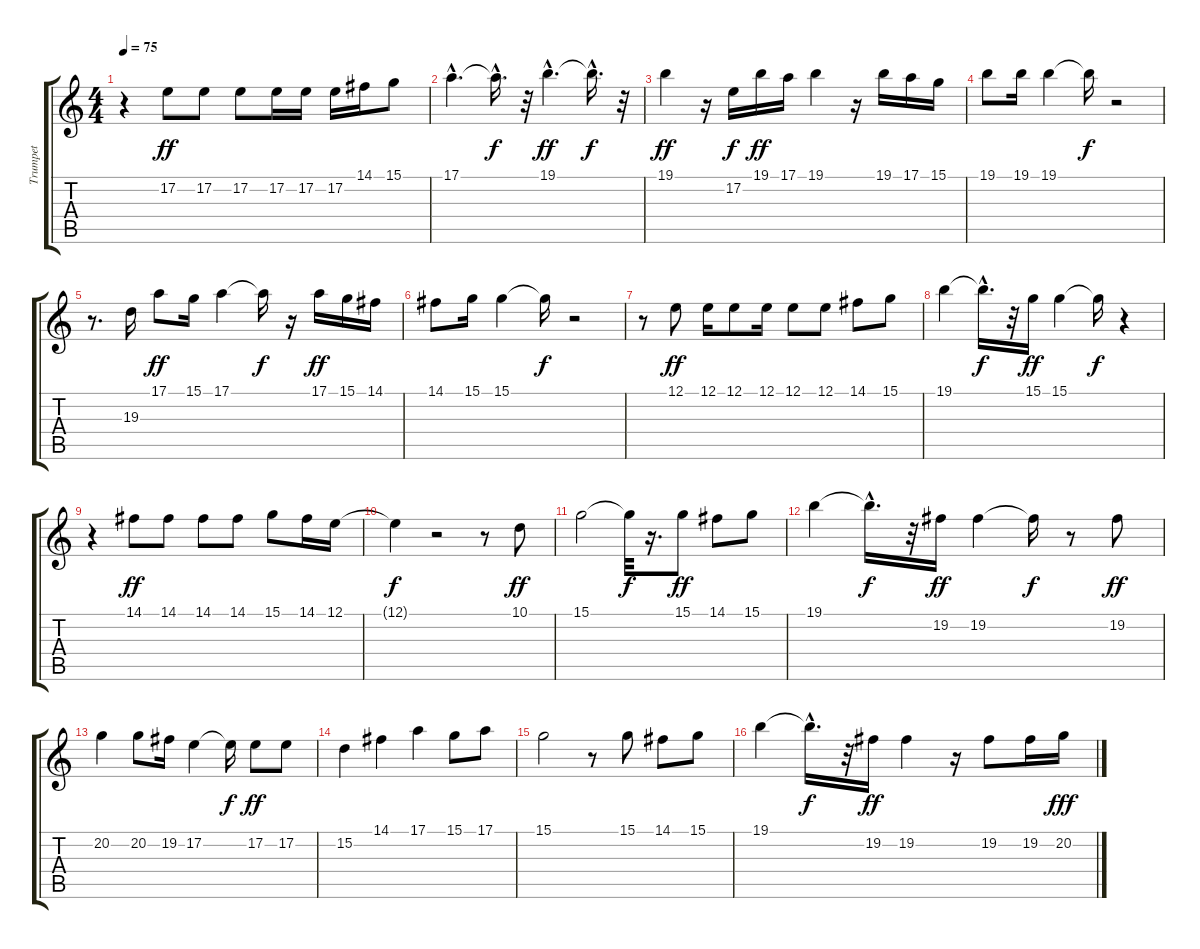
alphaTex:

\track ("Trumpet" "Trumpet") {instrument trumpet}
\staff {score tabs}
\tuning (E4 B3 G3 D3 A2 E2) {hide}
\ts (4 4)
\tempo 75
\clef g2
\ks c
r.4{dy f} 17.2.8{dy ff} 17.2.8 17.2.8 17.2.16 17.2.16 17.2.16 14.1.16 15.1.8 |
17.1{hac}.4{d} 17.1{hac t}.16{d dy f} r.32 19.1{hac}.4{d dy ff} 19.1{hac t}.16{d dy f} r.32 |
19.1.4{dy ff} r.16 17.2.16{dy f} 19.1.16{dy ff} 17.1.16 19.1.4 r.16 19.1.16 17.1.16 15.1.16 |
19.1.8 19.1.16 19.1.4 19.1{t}.16{dy f} r.2 |
r.8{d} 19.3.16 17.1.8{dy ff} 15.1.16 17.1.4 17.1{t}.16{dy f} r.16 17.1.16{dy ff} 15.1.16 14.1.16 |
14.1.8 15.1.16 15.1.4 15.1{t}.16{dy f} r.2 |
r.8 12.1.8{dy ff} 12.1.16 12.1.8 12.1.16 12.1.8 12.1.8 14.1.8 15.1.8 |
19.1.4 19.1{hac t}.16{d dy f} r.32 15.1.16{dy ff} 15.1.4 15.1{t}.16{dy f} r.4 |
r.4 14.1.8{dy ff} 14.1.8 14.1.8 14.1.8 15.1.8 14.1.16 12.1.16 |
12.1{t}.4{dy f} r.2 r.8 10.1.8{dy ff} |
15.1.2 15.1{t}.32{dy f} r.16{d} 15.1.8{dy ff} 14.1.8 15.1.8 |
19.1.4 19.1{hac t}.16{d dy f} r.32 19.2.16{dy ff} 19.2.4 19.2{t}.16{dy f} r.8 19.2.8{dy ff} |
20.2.4 20.2.8 19.2.16 17.2.4 17.2{t}.16{dy f} 17.2.8{dy ff} 17.2.8 |
15.2.4 14.1.4 17.1.4 15.1.8 17.1.8 |
15.1.2 r.8 15.1.8 14.1.8 15.1.8 |
19.1.4 19.1{hac t}.16{d dy f} r.32 19.2.16{dy ff} 19.2.4 r.16 19.2.8 19.2.16 20.2.16{dy fff}
